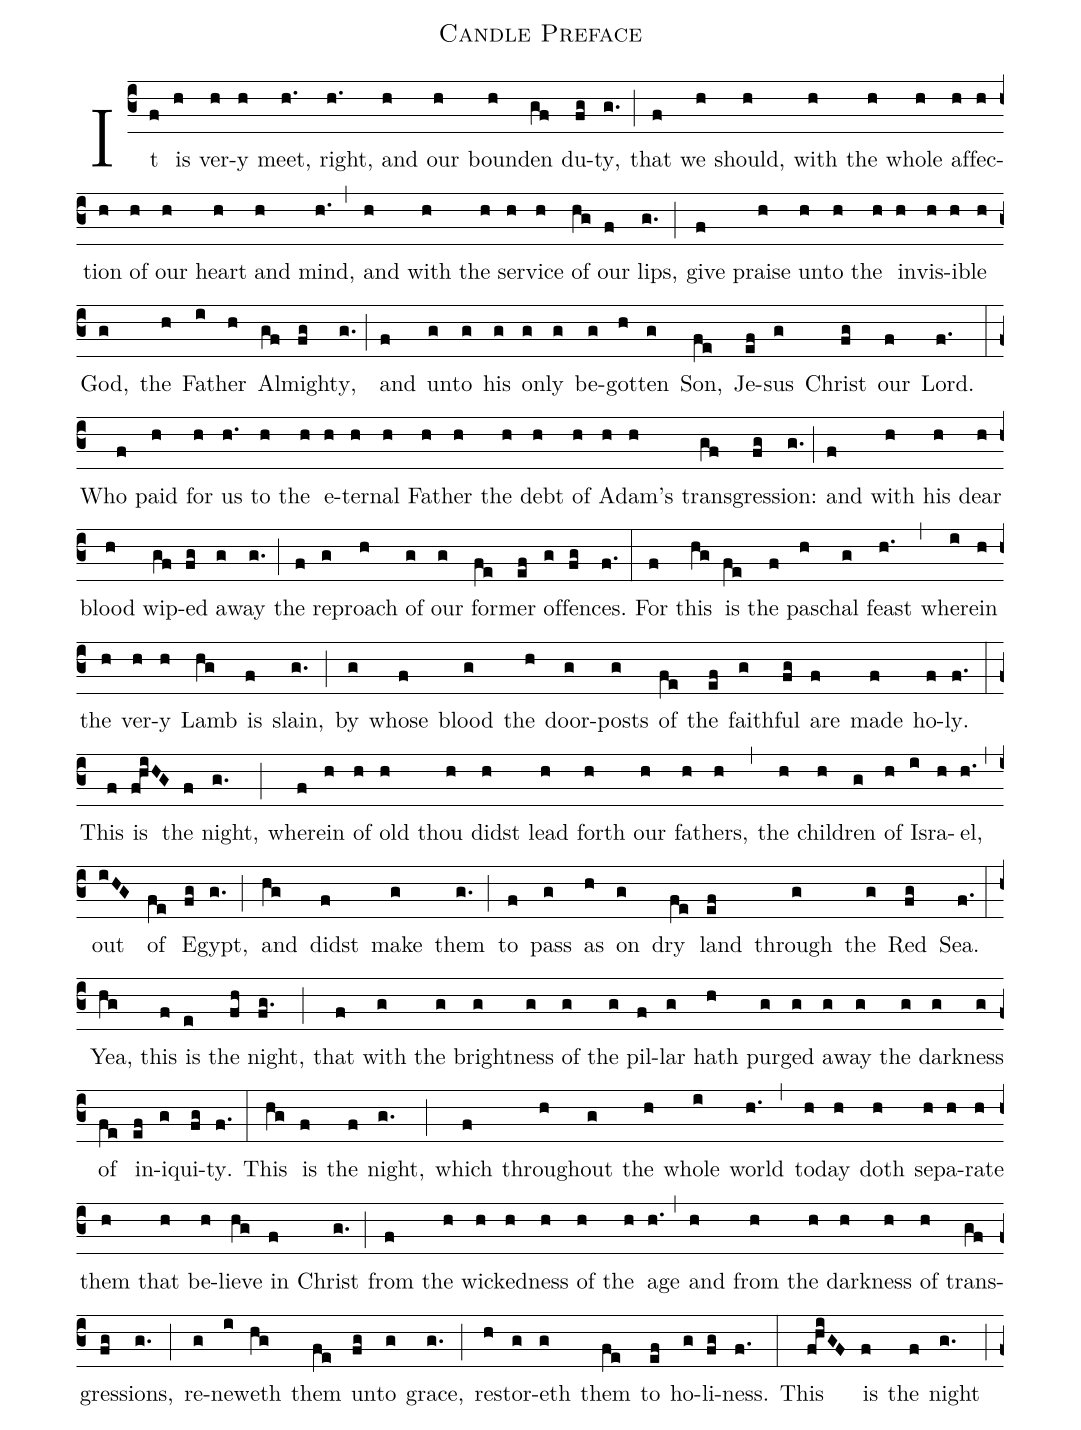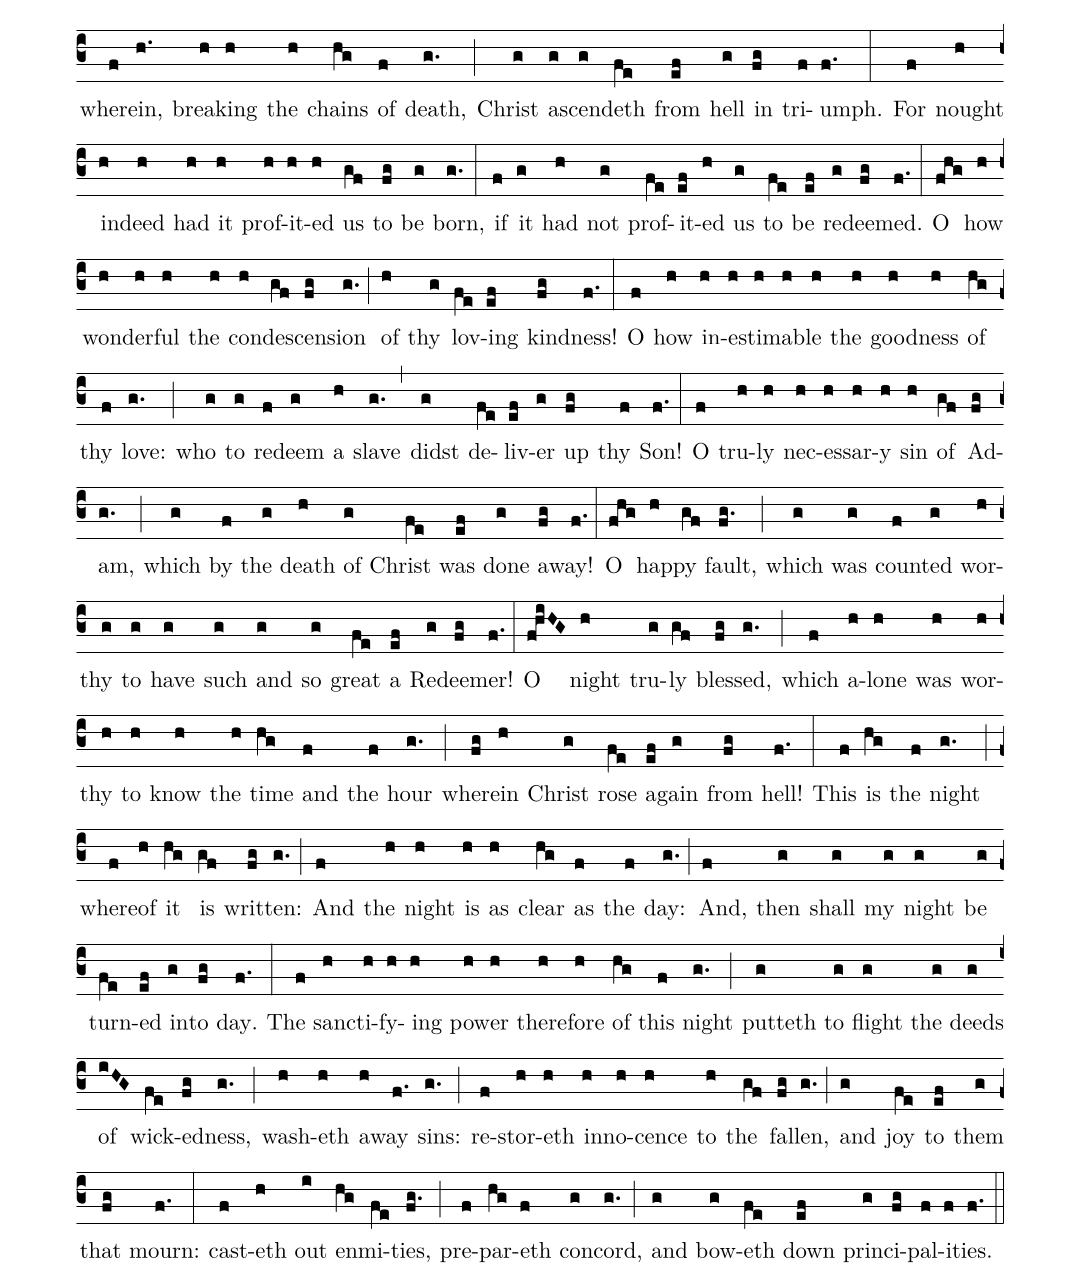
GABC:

name: Candle Preface;
%%
(c3)It(f) is(h) ver(h)y(h) meet,(h.) right,(h.) and(h) our(h) bound(h)en(gf) du(fg)ty,(g.) (;) that(f) we(h) should,(h) with(h) the(h) whole(h) af(h)fec(h)tion(h) of(h) our(h) heart(h) and(h) mind,(h.) (,) and(h) with(h) the(h) ser(h)vice(h) of(hg) our(f) lips,(g.) (;) give(f) praise(h) un(h)to(h) the(h) in(h)vis(h)i(h)ble(h) God,(g) the(h) Fa(i)ther(h) Al(gf)might(fg)y,(g.) (;) and(f) un(g)to(g) his(g) on(g)ly(g) be(g)got(h)ten(g) Son,(fe) Je(ef)sus(g) Christ(fg) our(f) Lord.(f.) (:) Who(f) paid(h) for(h) us(h.) to(h) the(h) e(h)ter(h)nal(h) Fa(h)ther(h) the(h) debt(h) of(h) A(h)dam's(h) trans(gf)gres(fg)sion:(g.) (;) and(f) with(h) his(h) dear(h) blood(h) wip(gf)ed(fg) a(g)way(g.) (;) the(f) re(g)proach(h) of(g) our(g) for(fe)mer(ef) of(g)fenc(fg)es.(f.) (:) For(f) this(hg) is(fe) the(f) pas(h)chal(g) feast(h.) (,) where(i)in(h) the(h) ver(h)y(h) Lamb(hg) is(f) slain,(g.) (;) by(g) whose(f) blood(g) the(h) door-(g)posts(g) of(fe) the(ef) faith(g)ful(fg) are(f) made(f) ho(f)ly.(f.) (:) This(f) is(fhiHG) the(f) night,(g.) (;) where(f)in(h) of(h) old(h) thou(h) didst(h) lead(h) forth(h) our(h) fa(h)thers,(h) (,) the(h) chil(h)dren(g) of(h) Is(i)ra(h)el,(h.) (,) out(iHG) of(fe) E(fg)gypt,(g.) (;) and(hg) didst(f) make(g) them(g.) (;) to(f) pass(g) as(h) on(g) dry(fe) land(ef) through(g) the(g) Red(fg) Sea.(f.) (:) Yea,(hg) this(f) is(e) the(fh) night,(fg.) (;) that(f) with(g) the(g) bright(g)ness(g) of(g) the(g) pil(f)lar(g) hath(h) purg(g)ed(g) a(g)way(g) the(g) dark(g)ness(g) of(fe) in(ef)iq(g)ui(fg)ty.(f.) (:) This(hg) is(f) the(f) night,(g.) (;) which(f) through(h)out(g) the(h) whole(i) world(h.) (,) to(h)day(h) doth(h) sep(h)a(h)rate(h) them(h) that(h) be(h)lieve(hg) in(f) Christ(g.) (;) from(f) the(h) wick(h)ed(h)ness(h) of(h) the(h) age(h.) (,) and(h) from(h) the(h) dark(h)ness(h) of(h) trans(gf)gres(fg)sions,(g.) (;) re(g)new(i)eth(hg) them(fe) un(fg)to(g) grace,(g.) (;) re(h)stor(g)eth(g) them(fe) to(ef) ho(g)li(fg)ness.(f.) (:) This(fhiGF) is(f) the(f) night(g.) (;) where(f)in,(h.) break(h)ing(h) the(h) chains(hg) of(f) death,(g.) (;) Christ(g) asc(g)end(g)eth(fe) from(ef) hell(g) in(fg) tri(f)umph.(f.) (:) For(f) nought(h) in(h)deed(h) had(h) it(h) prof(h)it(h)ed(h) us(gf) to(fg) be(g) born,(g.) (:) if(f) it(g) had(h) not(g) prof(fe)it(ef)ed(h) us(g) to(fe) be(ef) re(g)deem(fg)ed.(f.) (:) O(fhg) how(h) won(h)der(h)ful(h) the(h) con(h)de(gf)scen(fg)sion(g.) (;) of(h) thy(g) lov(fe)ing(ef) kind(fg)ness!(f.) (:) O(f) how(h) in(h)es(h)ti(h)ma(h)ble(h) the(h) good(h)ness(h) of(hg) thy(f) love:(g.) (;) who(g) to(g) re(f)deem(g) a(h) slave(g.) (,) didst(g) de(fe)liv(ef)er(g) up(fg) thy(f) Son!(f.) (:) O(f) tru(h)ly(h) nec(h)es(h)sar(h)y(h) sin(h) of(gf) Ad(fg)am,(g.) (;) which(g) by(f) the(g) death(h) of(g) Christ(fe) was(ef) done(g) a(fg)way!(f.) (:) O(fhg) hap(h)py(gf) fault,(fg.) (;) which(g) was(g) count(f)ed(g) wor(h)thy(g) to(g) have(g) such(g) and(g) so(g) great(fe) a(ef) Re(g)deem(fg)er!(f.) (:) O(fhiHG) night(h) tru(g)ly(gf) bless(fg)ed,(g.) (;) which(f) a(h)lone(h) was(h) wor(h)thy(h) to(h) know(h) the(h) time(hg) and(f) the(f) hour(g.) (;) where(fg)in(h) Christ(g) rose(fe) a(ef)gain(g) from(fg) hell!(f.) (:) This(f) is(hg) the(f) night(g.) (;) where(f)of(h) it(hg) is(gf) writ(fg)ten:(g.) (;) And(f) the(h) night(h) is(h) as(h) clear(hg) as(f) the(f) day:(g.) (;) And,(f) then(g) shall(g) my(g) night(g) be(g) turn-(fe)ed(ef) in(g)to(fg) day.(f.) (:) The(f) sanc(h)ti(h)fy(h)ing(h) pow(h)er(h) there(h)fore(h) of(hg) this(f) night(g.) (;) putteth(g) to(g) flight(g) the(g) deeds(g) of(iHG) wick(fe)ed(fg)ness,(g.) (;) wash-(h)eth(h) a(h)way(f.) sins:(g.) (;) re-(f)stor-(h)eth(h) in(h)no(h)cence(h) to(h) the(gf) fall(fg)en,(g.) (;) and(g) joy(fe) to(ef) them(g) that(fg) mourn:(f.) (:) cast-(f)eth(h) out(i) en(hg)mi(fe)ties,(fg.) (;) pre(f)-par-(hg)eth(f) con(g)cord,(g.) (;) and(g) bow-(g)eth(fe) down(ef) prin(g)ci(fg)pal(f)i(f)ties.(f.) (::)
